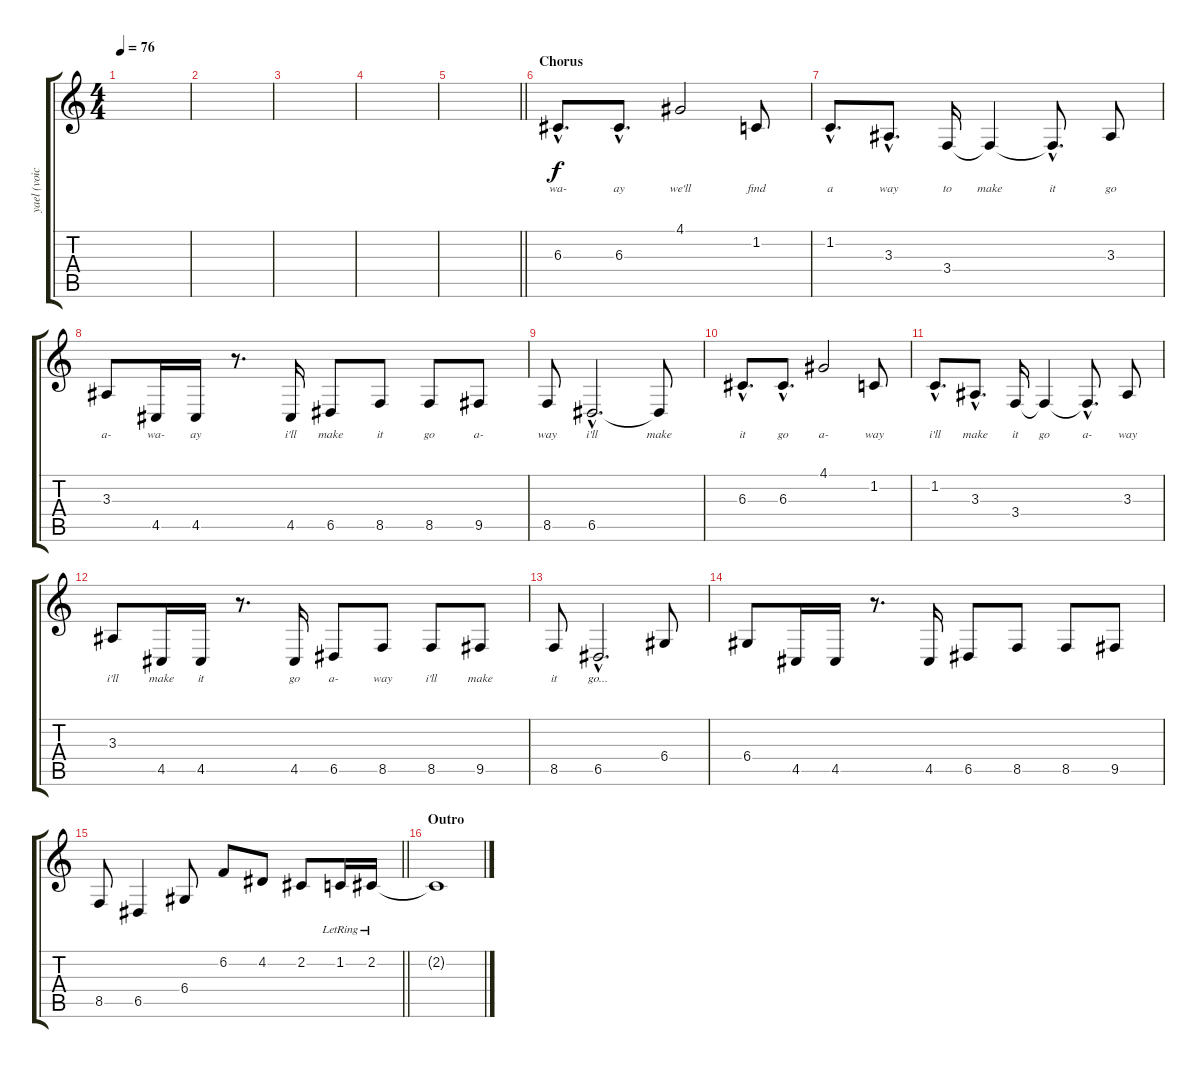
\track ("yael (voice)" "yael (voic") {instrument sitar}
\staff {score tabs}
\tuning (E4 B3 G3 D3 A2 E2) {hide}
\ts (4 4)
\tempo 76
\clef g2
\ks c
|
|
|
|
\barLineRight lightlight
|
\section ("" "Chorus")
6.3{hac}.8{d lyrics (0 "wa-") lyrics (1 "") lyrics (2 "") lyrics (3 "") lyrics (4 "")} 6.3{hac}.8{d lyrics (0 "ay") lyrics (1 "") lyrics (2 "") lyrics (3 "") lyrics (4 "")} 4.1.2{lyrics (0 "we'll") lyrics (1 "") lyrics (2 "") lyrics (3 "") lyrics (4 "")} 1.2.8{lyrics (0 "find") lyrics (1 "") lyrics (2 "") lyrics (3 "") lyrics (4 "")} |
1.2{hac}.8{d lyrics (0 "a") lyrics (1 "") lyrics (2 "") lyrics (3 "") lyrics (4 "")} 3.3{hac}.8{d lyrics (0 "way") lyrics (1 "") lyrics (2 "") lyrics (3 "") lyrics (4 "")} 3.4.16{lyrics (0 "to") lyrics (1 "") lyrics (2 "") lyrics (3 "") lyrics (4 "")} 3.4{t}.4{lyrics (0 "make") lyrics (1 "") lyrics (2 "") lyrics (3 "") lyrics (4 "")} 3.4{hac t}.8{d lyrics (0 "it") lyrics (1 "") lyrics (2 "") lyrics (3 "") lyrics (4 "")} 3.3.8{lyrics (0 "go") lyrics (1 "") lyrics (2 "") lyrics (3 "") lyrics (4 "")} |
3.3.8{lyrics (0 "a-") lyrics (1 "") lyrics (2 "") lyrics (3 "") lyrics (4 "")} 4.5.16{lyrics (0 "wa-") lyrics (1 "") lyrics (2 "") lyrics (3 "") lyrics (4 "")} 4.5.16{lyrics (0 "ay") lyrics (1 "") lyrics (2 "") lyrics (3 "") lyrics (4 "")} r.8{d} 4.5.16{lyrics (0 "i'll") lyrics (1 "") lyrics (2 "") lyrics (3 "") lyrics (4 "")} 6.5.8{lyrics (0 "make") lyrics (1 "") lyrics (2 "") lyrics (3 "") lyrics (4 "")} 8.5.8{lyrics (0 "it") lyrics (1 "") lyrics (2 "") lyrics (3 "") lyrics (4 "")} 8.5.8{lyrics (0 "go") lyrics (1 "") lyrics (2 "") lyrics (3 "") lyrics (4 "")} 9.5.8{lyrics (0 "a-") lyrics (1 "") lyrics (2 "") lyrics (3 "") lyrics (4 "")} |
8.5.8{lyrics (0 "way") lyrics (1 "") lyrics (2 "") lyrics (3 "") lyrics (4 "")} 6.5{hac}.2{d lyrics (0 "i'll") lyrics (1 "") lyrics (2 "") lyrics (3 "") lyrics (4 "")} 6.5{t}.8{lyrics (0 "make") lyrics (1 "") lyrics (2 "") lyrics (3 "") lyrics (4 "")} |
6.3{hac}.8{d lyrics (0 "it") lyrics (1 "") lyrics (2 "") lyrics (3 "") lyrics (4 "")} 6.3{hac}.8{d lyrics (0 "go") lyrics (1 "") lyrics (2 "") lyrics (3 "") lyrics (4 "")} 4.1.2{lyrics (0 "a-") lyrics (1 "") lyrics (2 "") lyrics (3 "") lyrics (4 "")} 1.2.8{lyrics (0 "way") lyrics (1 "") lyrics (2 "") lyrics (3 "") lyrics (4 "")} |
1.2{hac}.8{d lyrics (0 "i'll") lyrics (1 "") lyrics (2 "") lyrics (3 "") lyrics (4 "")} 3.3{hac}.8{d lyrics (0 "make") lyrics (1 "") lyrics (2 "") lyrics (3 "") lyrics (4 "")} 3.4.16{lyrics (0 "it") lyrics (1 "") lyrics (2 "") lyrics (3 "") lyrics (4 "")} 3.4{t}.4{lyrics (0 "go") lyrics (1 "") lyrics (2 "") lyrics (3 "") lyrics (4 "")} 3.4{hac t}.8{d lyrics (0 "a-") lyrics (1 "") lyrics (2 "") lyrics (3 "") lyrics (4 "")} 3.3.8{lyrics (0 "way") lyrics (1 "") lyrics (2 "") lyrics (3 "") lyrics (4 "")} |
3.3.8{lyrics (0 "i'll") lyrics (1 "") lyrics (2 "") lyrics (3 "") lyrics (4 "")} 4.5.16{lyrics (0 "make") lyrics (1 "") lyrics (2 "") lyrics (3 "") lyrics (4 "")} 4.5.16{lyrics (0 "it") lyrics (1 "") lyrics (2 "") lyrics (3 "") lyrics (4 "")} r.8{d} 4.5.16{lyrics (0 "go") lyrics (1 "") lyrics (2 "") lyrics (3 "") lyrics (4 "")} 6.5.8{lyrics (0 "a-") lyrics (1 "") lyrics (2 "") lyrics (3 "") lyrics (4 "")} 8.5.8{lyrics (0 "way") lyrics (1 "") lyrics (2 "") lyrics (3 "") lyrics (4 "")} 8.5.8{lyrics (0 "i'll") lyrics (1 "") lyrics (2 "") lyrics (3 "") lyrics (4 "")} 9.5.8{lyrics (0 "make") lyrics (1 "") lyrics (2 "") lyrics (3 "") lyrics (4 "")} |
8.5.8{lyrics (0 "it") lyrics (1 "") lyrics (2 "") lyrics (3 "") lyrics (4 "")} 6.5{hac}.2{d lyrics (0 "go...") lyrics (1 "") lyrics (2 "") lyrics (3 "") lyrics (4 "")} 6.4.8 |
6.4.8 4.5.16 4.5.16 r.8{d} 4.5.16 6.5.8 8.5.8 8.5.8 9.5.8 |
\barLineRight lightlight
8.5.8 6.5.4 6.4.8{instrument oboe} 6.2.8 4.2.8 2.2.8 1.2{lr}.16 2.2{lr}.16 |
\section ("" "Outro")
2.2{t}.1
